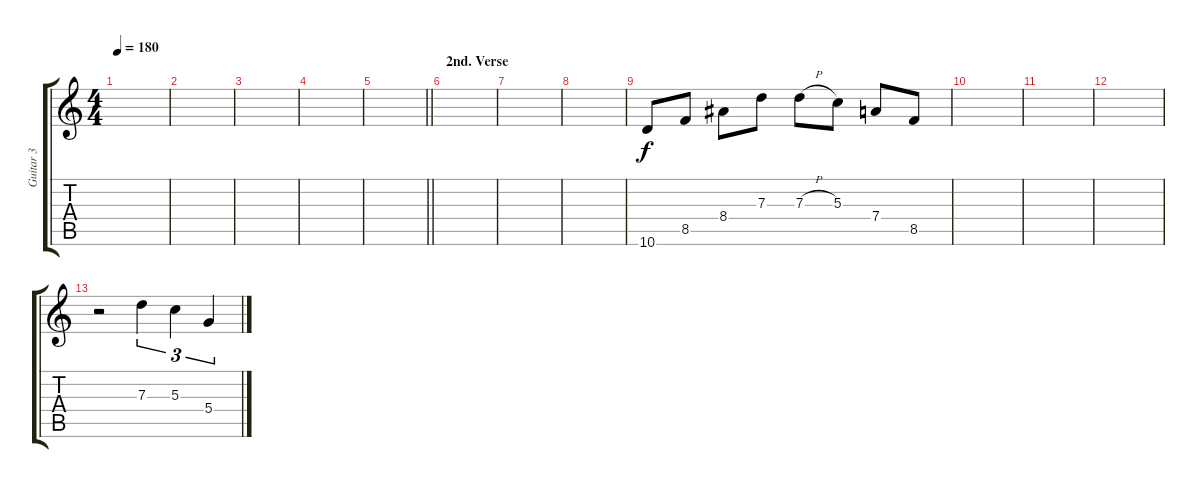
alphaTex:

\track ("Guitar 3" "Guitar 3") {instrument overdrivenguitar}
\staff {score tabs}
\tuning (E4 B3 G3 D3 A2 E2) {hide}
\ts (4 4)
\tempo 180
\clef g2
\ks c
|
|
|
|
\barLineRight lightlight
|
\section ("" "2nd. Verse")
|
|
|
10.6.8 8.5.8 8.4.8 7.3.8 7.3{h}.8 5.3.8 7.4.8 8.5.8 |
|
|
|
r.2 7.3.4{tu (3 2)} 5.3.4{tu (3 2)} 5.4.4{tu (3 2)}
